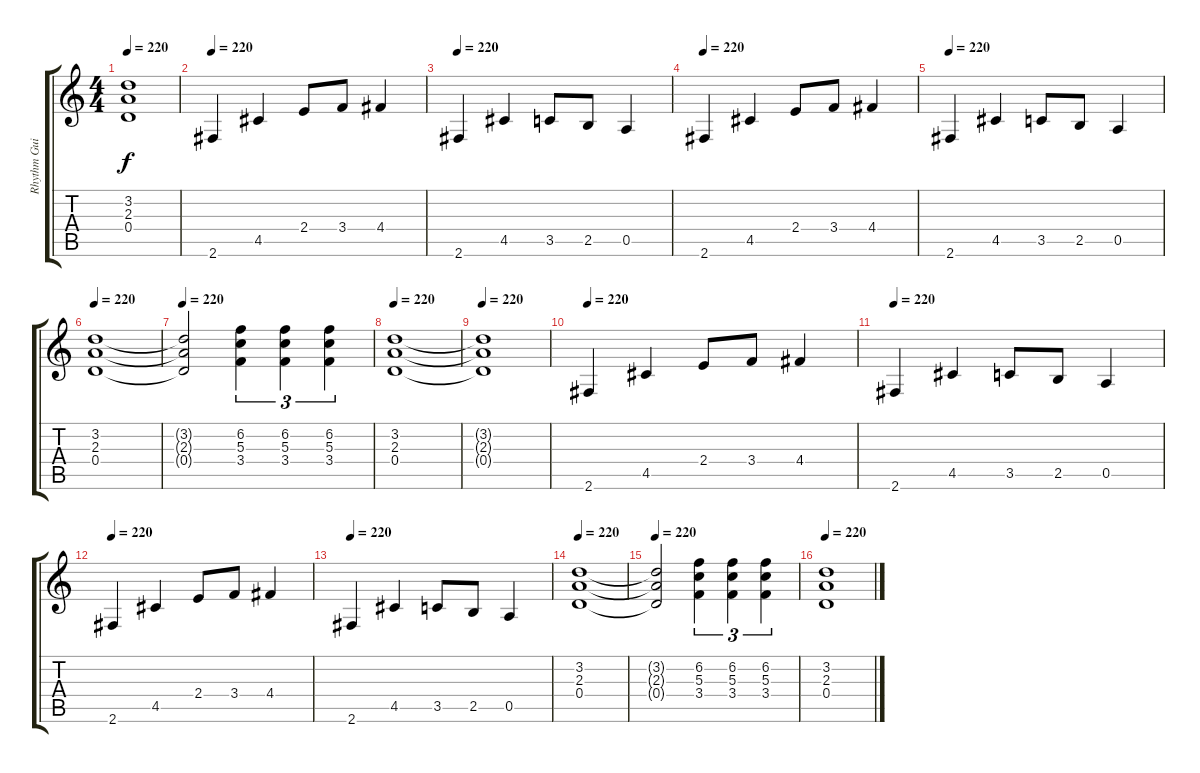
\track ("Rhythm Guitar" "Rhythm Gui") {instrument overdrivenguitar}
\staff {score tabs}
\tuning (E4 B3 G3 D3 A2 E2) {hide}
\ts (4 4)
\tempo 220
\clef g2
\ks c
(3.2{t} 2.3{t} 0.4{t}).1{dy f} |
\tempo 220
2.6.4 4.5.4 2.4.8 3.4.8 4.4.4 |
\tempo 220
2.6.4 4.5.4 3.5.8 2.5.8 0.5.4 |
\tempo 220
2.6.4 4.5.4 2.4.8 3.4.8 4.4.4 |
\tempo 220
2.6.4 4.5.4 3.5.8 2.5.8 0.5.4 |
\tempo 220
(3.2 2.3 0.4).1 |
\tempo 220
(3.2{t} 2.3{t} 0.4{t}).2 (6.2 5.3 3.4).4{tu (3 2)} (6.2 5.3 3.4).4{tu (3 2)} (6.2 5.3 3.4).4{tu (3 2)} |
\tempo 220
(3.2 2.3 0.4).1 |
\tempo 220
(3.2{t} 2.3{t} 0.4{t}).1 |
\tempo 220
2.6.4 4.5.4 2.4.8 3.4.8 4.4.4 |
\tempo 220
2.6.4 4.5.4 3.5.8 2.5.8 0.5.4 |
\tempo 220
2.6.4 4.5.4 2.4.8 3.4.8 4.4.4 |
\tempo 220
2.6.4 4.5.4 3.5.8 2.5.8 0.5.4 |
\tempo 220
(3.2 2.3 0.4).1 |
\tempo 220
(3.2{t} 2.3{t} 0.4{t}).2 (6.2 5.3 3.4).4{tu (3 2)} (6.2 5.3 3.4).4{tu (3 2)} (6.2 5.3 3.4).4{tu (3 2)} |
\tempo 220
(3.2 2.3 0.4).1
